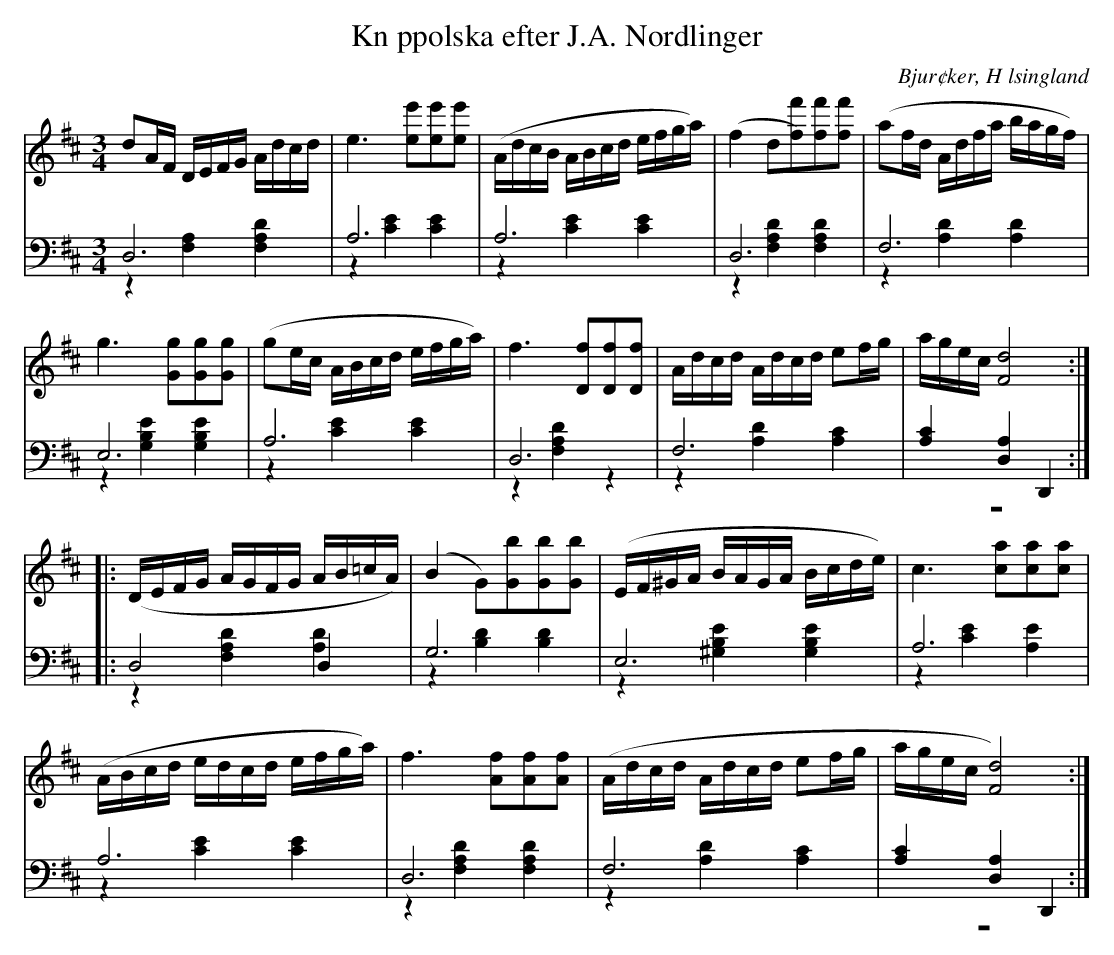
X:1
T: Kn ppolska efter J.A. Nordlinger
O: Bjur¢ker, H lsingland
M: 3/4
L: 1/16
K: D
V:1
V:2
V:3 merge
V:1
d2AF DEFG Adcd|e6 !pizz.![e2e'2][e2e'2][e2e'2]|(AdcB ABcd efga)|(f4 d2[f2)f'2][f2f'2][f2f'2]|(a2fd Adfa bagf)|
g6 [G2g2][G2g2][G2g2]|(g2ec ABcd efga)|f6 [D2f2][D2f2][D2f2]|Adcd Adcd e2fg|agec [F8d8]:|
|:(DEFG AGFG AB=cA)|(B4 G2)[G2b2][G2b2][G2b2]|(EF^GA BAGA Bcde)|c6 [c2a2][c2a2][c2a2]|
(ABcd edcd efga)|f6 [A2f2][A2f2][A2f2]|(Adcd Adcd e2fg|agec [F8d8]):|
V:2 clef=bass
D,12 |A,12|A,12|D,12|F,12|
E,12|A,12|D,12|F,12|[A,4C4] [D,4A,4] D,,4:|
|:D,8 D,4 |G,12|E,12|A,12|
A,12|D,12|F,12|[A,4C4] [D,4A,4] D,,4:|
V:3 clef=bass
z4 [F,4A,4] [F,4A,4D4]|z4 [C4E4] [C4E4]|z4 [C4E4] [C4E4]|z4 [F,4A,4D4] [F,4A,4D4]|z4 [A,4D4] [A,4D4]|
z4 [G,4B,4E4] [G,4B,4E4]|z4 [C4E4] [C4E4]|z4 [F,4A,4D4] z4|z4 [A,4D4] [A,4C4]|z12:|
|:z4 [F,4A,4D4] [A,4D4] |z4 [B,4D4] [B,4D4]|z4 [^G,4B,4E4] [G,4B,4E4]|z4 [C4E4] [A,4E4]|
z4 [C4E4] [C4E4]|z4 [F,4A,4D4] [F,4A,4D4]|z4 [A,4D4] [A,4C4]|z12:|
